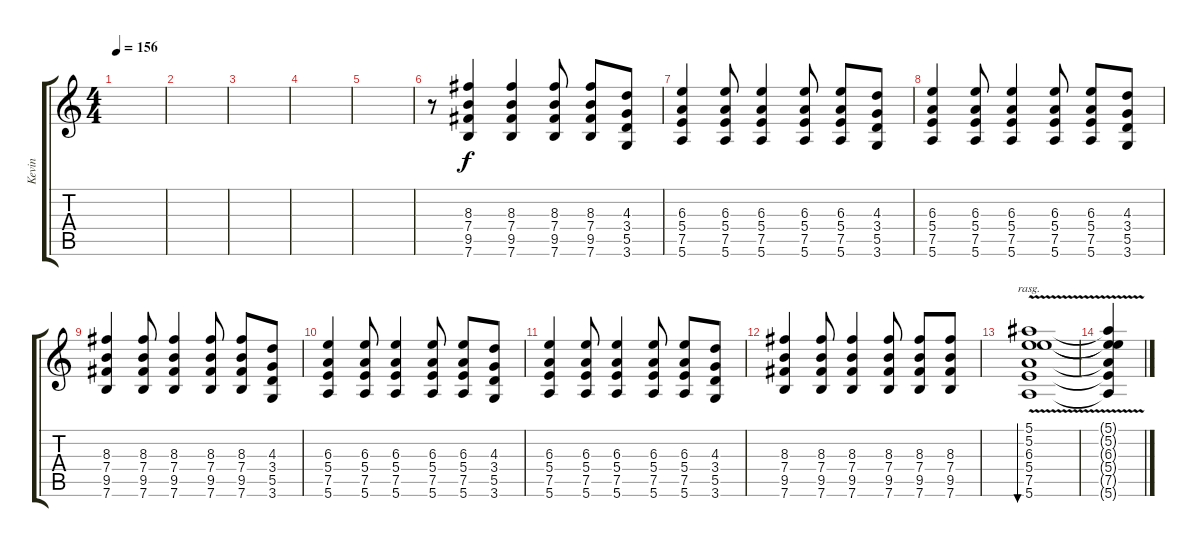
\track ("Kevin" "Kevin") {instrument distortionguitar}
\staff {score tabs}
\tuning (F4 B3 Bb3 E3 A2 E2) {hide}
\ts (4 4)
\tempo 156
\clef g2
\ks c
|
|
|
|
|
r.8 (8.3 7.4 9.5 7.6).4{instrument distortionguitar} (8.3 7.4 9.5 7.6).4 (8.3 7.4 9.5 7.6).8 (8.3 7.4 9.5 7.6).8 (4.3 3.4 5.5 3.6).8 |
(6.3 5.4 7.5 5.6).4 (6.3 5.4 7.5 5.6).8 (6.3 5.4 7.5 5.6).4 (6.3 5.4 7.5 5.6).8 (6.3 5.4 7.5 5.6).8 (4.3 3.4 5.5 3.6).8 |
(6.3 5.4 7.5 5.6).4 (6.3 5.4 7.5 5.6).8 (6.3 5.4 7.5 5.6).4 (6.3 5.4 7.5 5.6).8 (6.3 5.4 7.5 5.6).8 (4.3 3.4 5.5 3.6).8 |
(8.3 7.4 9.5 7.6).4 (8.3 7.4 9.5 7.6).8 (8.3 7.4 9.5 7.6).4 (8.3 7.4 9.5 7.6).8 (8.3 7.4 9.5 7.6).8 (4.3 3.4 5.5 3.6).8 |
(6.3 5.4 7.5 5.6).4 (6.3 5.4 7.5 5.6).8 (6.3 5.4 7.5 5.6).4 (6.3 5.4 7.5 5.6).8 (6.3 5.4 7.5 5.6).8 (4.3 3.4 5.5 3.6).8 |
(6.3 5.4 7.5 5.6).4 (6.3 5.4 7.5 5.6).8 (6.3 5.4 7.5 5.6).4 (6.3 5.4 7.5 5.6).8 (6.3 5.4 7.5 5.6).8 (4.3 3.4 5.5 3.6).8 |
(8.3 7.4 9.5 7.6).4 (8.3 7.4 9.5 7.6).8 (8.3 7.4 9.5 7.6).4 (8.3 7.4 9.5 7.6).8 (8.3 7.4 9.5 7.6).8 (8.3 7.4 9.5 7.6).8 |
(5.1{v} 5.2 6.3{v} 5.4 7.5{v} 5.6{v}).1{bu 480 rasg ii instrument electricguitarclean} |
(5.1{t} 5.2{t} 6.3{t} 5.4{t} 7.5{t} 5.6{t}).4
